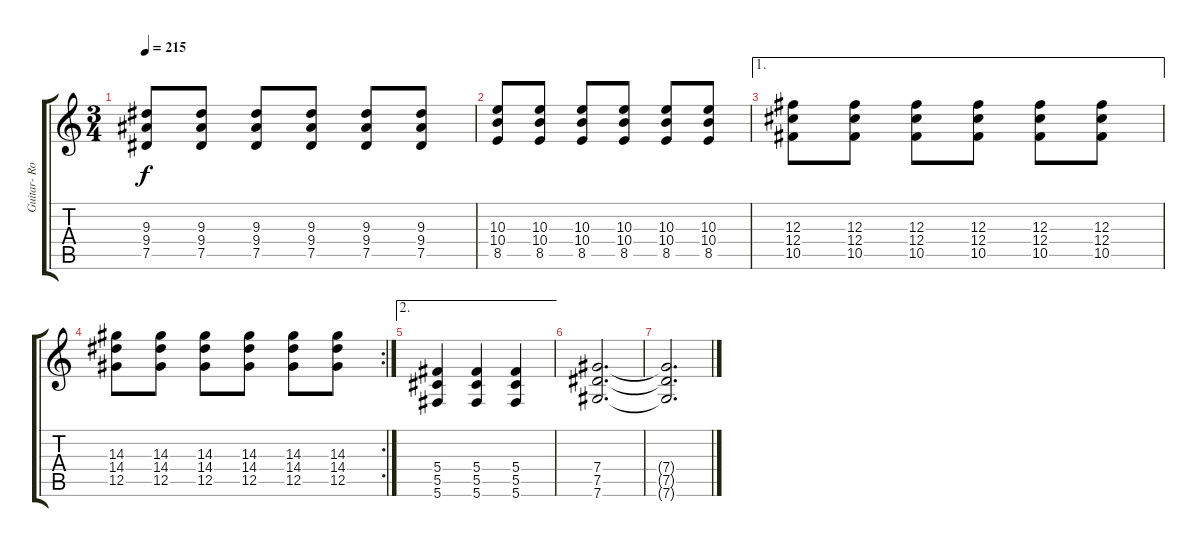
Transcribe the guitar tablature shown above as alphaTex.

\track ("Guitar- Rory Clewlow" "Guitar- Ro") {instrument overdrivenguitar}
\staff {score tabs}
\tuning (Eb4 Bb3 Gb3 Db3 Ab2 Db2) {hide}
\ts (3 4)
\tempo 215
\clef g2
\ks c
(9.3 9.4 7.5).8{dy f} (9.3 9.4 7.5).8 (9.3 9.4 7.5).8 (9.3 9.4 7.5).8 (9.3 9.4 7.5).8 (9.3 9.4 7.5).8 |
(10.3 10.4 8.5).8 (10.3 10.4 8.5).8 (10.3 10.4 8.5).8 (10.3 10.4 8.5).8 (10.3 10.4 8.5).8 (10.3 10.4 8.5).8 |
\ae 1
(12.3 12.4 10.5).8 (12.3 12.4 10.5).8 (12.3 12.4 10.5).8 (12.3 12.4 10.5).8 (12.3 12.4 10.5).8 (12.3 12.4 10.5).8 |
\rc 2
(14.3 14.4 12.5).8 (14.3 14.4 12.5).8 (14.3 14.4 12.5).8 (14.3 14.4 12.5).8 (14.3 14.4 12.5).8 (14.3 14.4 12.5).8 |
\ae 2
(5.4 5.5 5.6).4 (5.4 5.5 5.6).4 (5.4 5.5 5.6).4 |
(7.4 7.5 7.6).2{d} |
(7.4{t} 7.5{t} 7.6{t}).2{d}
